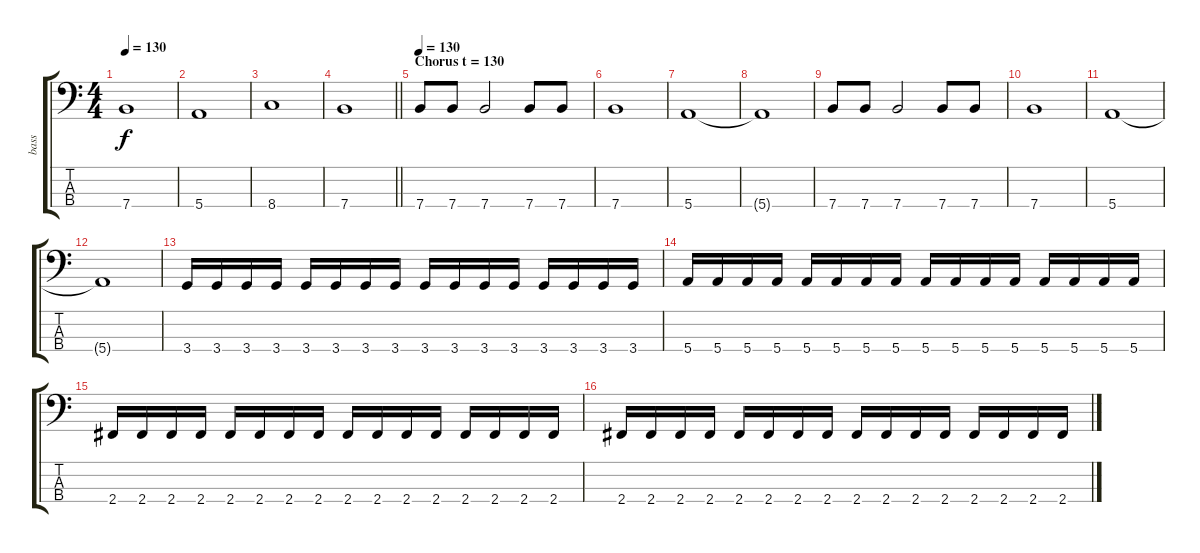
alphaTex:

\track ("bass" "bass") {instrument electricbassfinger}
\staff {score tabs}
\tuning (G2 D2 A1 E1) {hide}
\ts (4 4)
\tempo 130
\clef f4
\ks c
7.4.1{dy f} |
5.4.1 |
8.4.1 |
\barLineRight lightlight
7.4.1 |
\section ("" "Chorus t = 130")
\tempo 130
7.4.8 7.4.8 7.4.2 7.4.8 7.4.8 |
7.4.1 |
5.4.1 |
5.4{t}.1 |
7.4.8 7.4.8 7.4.2 7.4.8 7.4.8 |
7.4.1 |
5.4.1 |
5.4{t}.1 |
3.4.16 3.4.16 3.4.16 3.4.16 3.4.16 3.4.16 3.4.16 3.4.16 3.4.16 3.4.16 3.4.16 3.4.16 3.4.16 3.4.16 3.4.16 3.4.16 |
5.4.16 5.4.16 5.4.16 5.4.16 5.4.16 5.4.16 5.4.16 5.4.16 5.4.16 5.4.16 5.4.16 5.4.16 5.4.16 5.4.16 5.4.16 5.4.16 |
2.4.16 2.4.16 2.4.16 2.4.16 2.4.16 2.4.16 2.4.16 2.4.16 2.4.16 2.4.16 2.4.16 2.4.16 2.4.16 2.4.16 2.4.16 2.4.16 |
2.4.16 2.4.16 2.4.16 2.4.16 2.4.16 2.4.16 2.4.16 2.4.16 2.4.16 2.4.16 2.4.16 2.4.16 2.4.16 2.4.16 2.4.16 2.4.16
